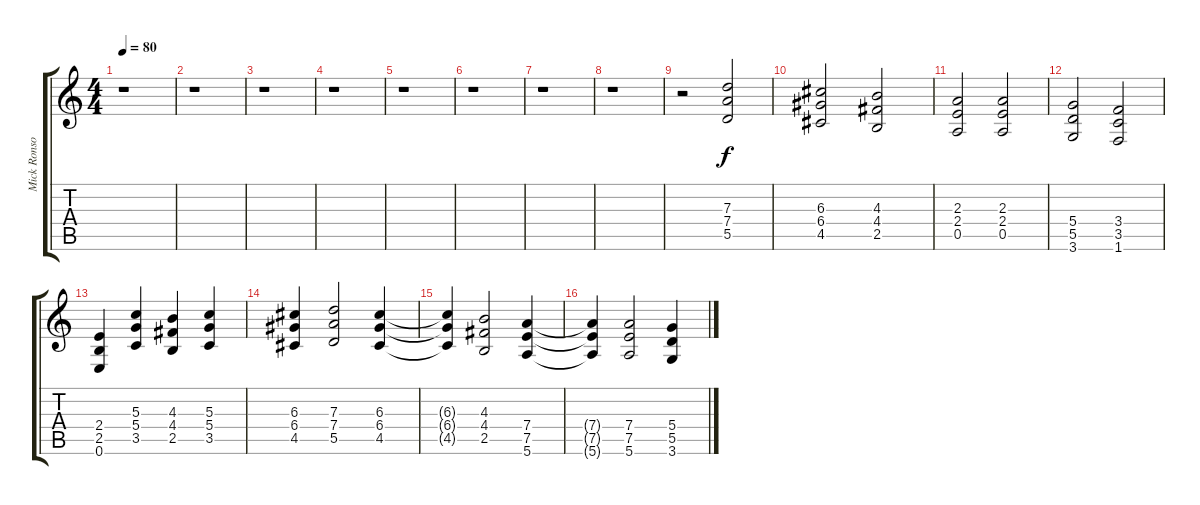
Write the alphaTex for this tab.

\track ("Mick Ronson" "Mick Ronso") {instrument overdrivenguitar}
\staff {score tabs}
\tuning (E4 B3 G3 D3 A2 E2) {hide}
\ts (4 4)
\tempo 80
\clef g2
\ks c
r.1{dy f} |
r.1 |
r.1 |
r.1 |
r.1 |
r.1 |
r.1 |
r.1 |
r.2 (7.3 7.4 5.5).2 |
(6.3 6.4 4.5).2 (4.3 4.4 2.5).2 |
(2.3 2.4 0.5).2 (2.3 2.4 0.5).2 |
(5.4 5.5 3.6).2 (3.4 3.5 1.6).2 |
(2.4 2.5 0.6).4 (5.3 5.4 3.5).4 (4.3 4.4 2.5).4 (5.3 5.4 3.5).4 |
(6.3 6.4 4.5).4 (7.3 7.4 5.5).2 (6.3 6.4 4.5).4 |
(6.3{t} 6.4{t} 4.5{t}).4 (4.3 4.4 2.5).2 (7.4 7.5 5.6).4 |
(7.4{t} 7.5{t} 5.6{t}).4 (7.4 7.5 5.6).2 (5.4 5.5 3.6).4
